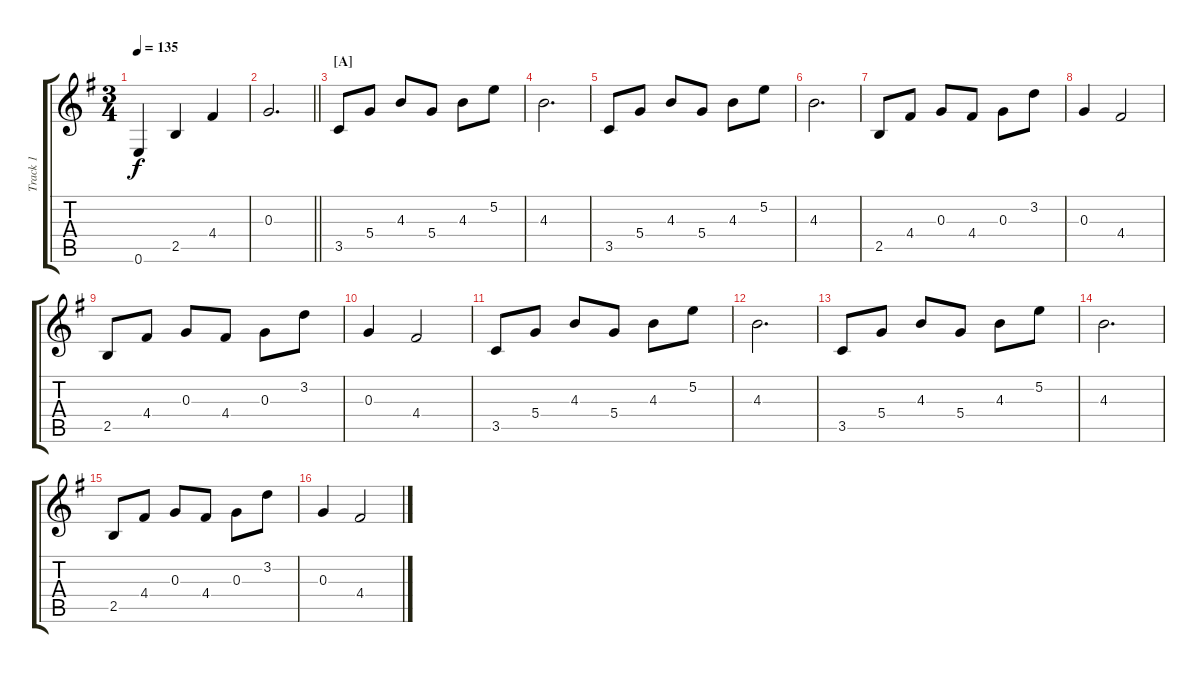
\track ("Track 1" "Track 1") {instrument acousticguitarsteel}
\staff {score tabs}
\tuning (E4 B3 G3 D3 A2 E2) {hide}
\ts (3 4)
\tempo 135
\clef g2
\ks g
0.6.4{dy f} 2.5.4 4.4.4 |
\barLineRight lightlight
0.3.2{d} |
\section ("" "[A]")
3.5.8 5.4.8 4.3.8 5.4.8 4.3.8 5.2.8 |
4.3.2{d} |
3.5.8 5.4.8 4.3.8 5.4.8 4.3.8 5.2.8 |
4.3.2{d} |
2.5.8 4.4.8 0.3.8 4.4.8 0.3.8 3.2.8 |
0.3.4 4.4.2 |
2.5.8 4.4.8 0.3.8 4.4.8 0.3.8 3.2.8 |
0.3.4 4.4.2 |
3.5.8 5.4.8 4.3.8 5.4.8 4.3.8 5.2.8 |
4.3.2{d} |
3.5.8 5.4.8 4.3.8 5.4.8 4.3.8 5.2.8 |
4.3.2{d} |
2.5.8 4.4.8 0.3.8 4.4.8 0.3.8 3.2.8 |
0.3.4 4.4.2
